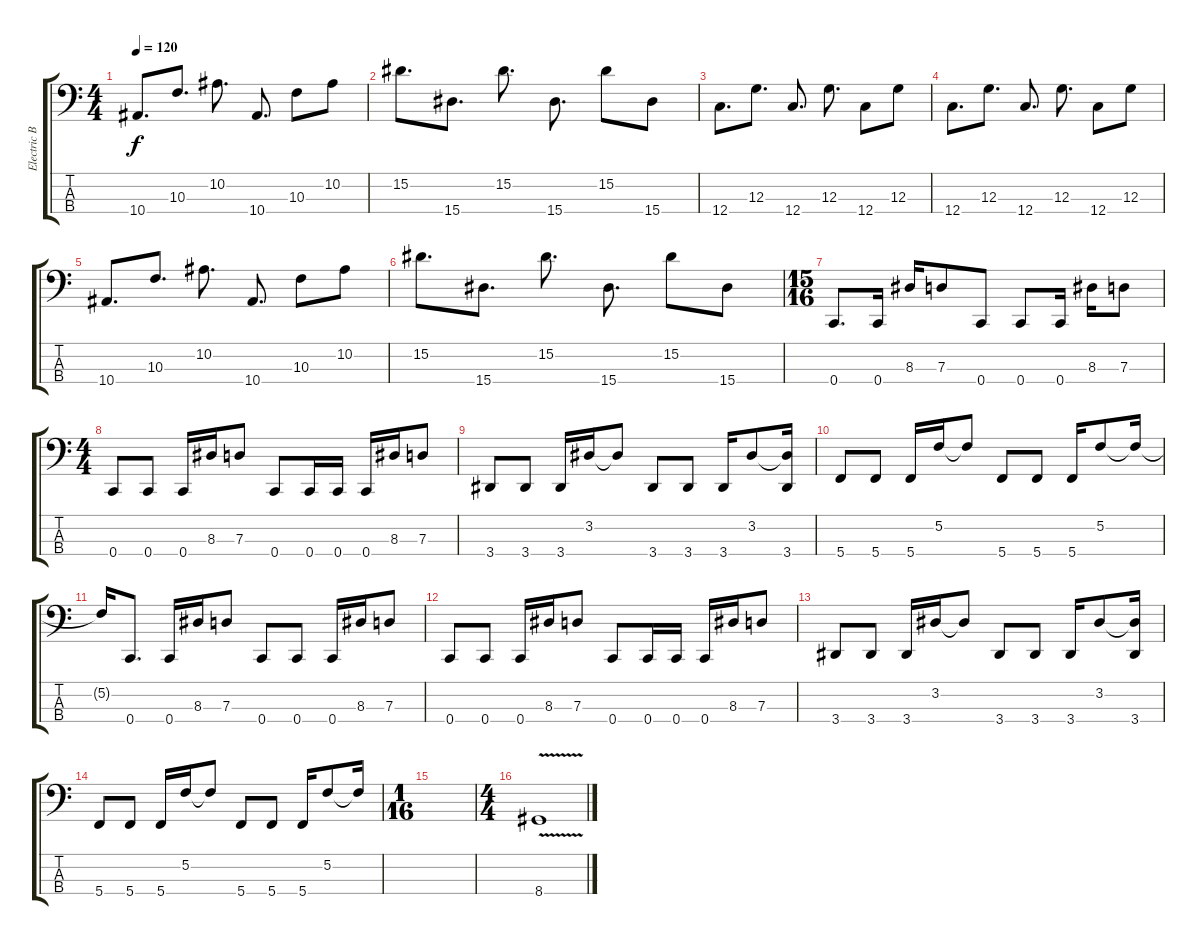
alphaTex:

\track ("Electric Bass" "Electric B") {instrument electricbassfinger}
\staff {score tabs}
\tuning (F2 C2 G1 C1) {hide}
\ts (4 4)
\tempo 120
\clef f4
\ks c
10.4.8{d dy f} 10.3.8{d} 10.2.8{d} 10.4.8{d} 10.3.8 10.2.8 |
15.2.8{d} 15.4.8{d} 15.2.8{d} 15.4.8{d} 15.2.8 15.4.8 |
12.4.8{d} 12.3.8{d} 12.4.8{d} 12.3.8{d} 12.4.8 12.3.8 |
12.4.8{d} 12.3.8{d} 12.4.8{d} 12.3.8{d} 12.4.8 12.3.8 |
10.4.8{d} 10.3.8{d} 10.2.8{d} 10.4.8{d} 10.3.8 10.2.8 |
15.2.8{d} 15.4.8{d} 15.2.8{d} 15.4.8{d} 15.2.8 15.4.8 |
\ts (15 16)
0.4.8{d} 0.4.16 8.3.16 7.3.8 0.4.8 0.4.8 0.4.16 8.3.16 7.3.8 |
\ts (4 4)
0.4.8 0.4.8 0.4.16 8.3.16 7.3.8 0.4.8 0.4.16 0.4.16 0.4.16 8.3.16 7.3.8 |
3.4.8 3.4.8 3.4.16 3.2.16 3.2{t}.8 3.4.8 3.4.8 3.4.16 3.2.8 (3.2{t} 3.4).16 |
5.4.8 5.4.8 5.4.16 5.2.16 5.2{t}.8 5.4.8 5.4.8 5.4.16 5.2.8 5.2{t}.16 |
5.2{t}.16 0.4.8{d} 0.4.16 8.3.16 7.3.8 0.4.8 0.4.8 0.4.16 8.3.16 7.3.8 |
0.4.8 0.4.8 0.4.16 8.3.16 7.3.8 0.4.8 0.4.16 0.4.16 0.4.16 8.3.16 7.3.8 |
3.4.8 3.4.8 3.4.16 3.2.16 3.2{t}.8 3.4.8 3.4.8 3.4.16 3.2.8 (3.2{t} 3.4).16 |
5.4.8 5.4.8 5.4.16 5.2.16 5.2{t}.8 5.4.8 5.4.8 5.4.16 5.2.8 5.2{t}.16 |
\ts (1 16)
|
\ts (4 4)
8.4{v}.1
